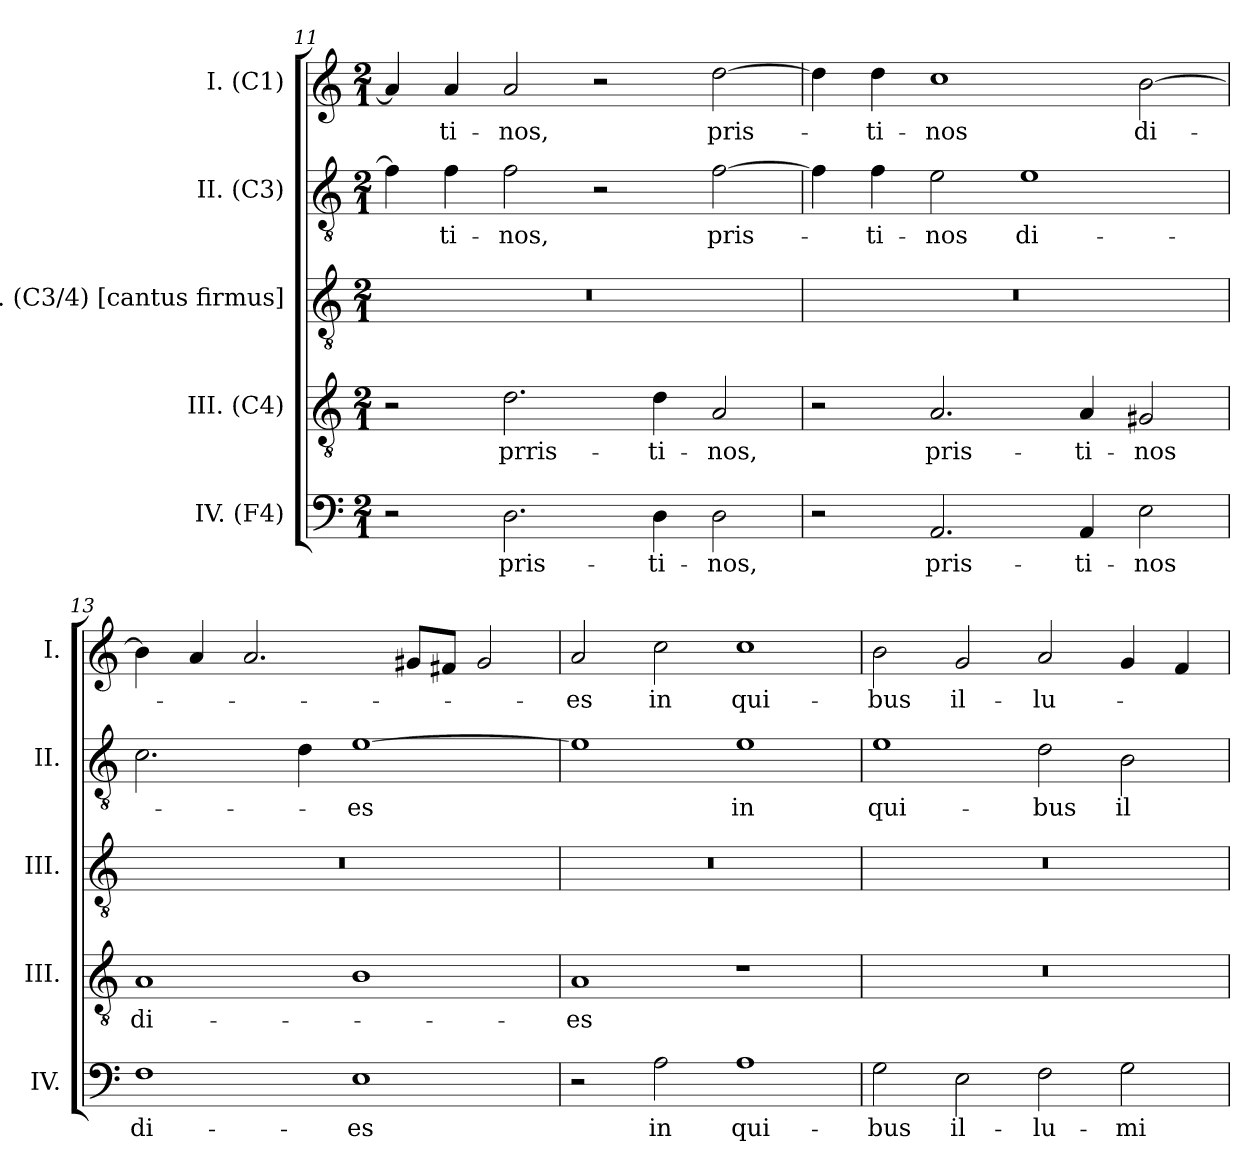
**kern	**text	**kern	**text	**kern	**kern	**text	**kern	**text
*part5	*part5	*part4	*part4	*part3	*part2	*part2	*part1	*part1
*staff5	*staff5	*staff4	*staff4	*staff3	*staff2	*staff2	*staff1	*staff1
*I"IV. (F4)	*	*I"III. (C4)	*	*I"III. (C3/4) [cantus firmus]	*I"II. (C3)	*	*I"I. (C1)	*
*I'IV.	*	*I'III.	*	*I'III.	*I'II.	*	*I'I.	*
*clefF4	*	*clefGv2	*	*clefGv2	*clefGv2	*	*clefG2	*
*	*	*ITrd7c12	*	*ITrd7c12	*	*	*	*
*k[]	*	*k[]	*	*k[]	*k[]	*	*k[]	*
*C:	*	*C:	*	*C:	*C:	*	*C:	*
*M2/1	*	*M2/1	*	*M2/1	*M2/1	*	*M2/1	*
=11	=11	=11	=11	=11	=11	=11	=11	=11
!	!	!	!	!LO:N:vis=1	!	!	!	!
2r	.	2r	.	0r	4fi\]	.	4ai/]	.
!	!	!	!	!	!	!LO:LY:b:color=#000000	!	!
!	!	!	!	!	!	!	!	!LO:LY:b:color=#000000
.	.	.	.	.	4fi\	-ti-	4ai/	-ti-
!	!LO:LY:b:color=#000000	!	!	!	!	!	!	!
!	!	!	!LO:LY:b:color=#000000	!	!	!	!	!
!	!	!	!	!	!	!LO:LY:b:color=#000000	!	!
!	!	!	!	!	!	!	!	!LO:LY:b:color=#000000
2.Di\	pris-	2.Di\	prris-	.	2fi\	-nos,	2ai/	-nos,
.	.	.	.	.	2r	.	2r	.
!	!LO:LY:b:color=#000000	!	!	!	!	!	!	!
!	!	!	!LO:LY:b:color=#000000	!	!	!	!	!
4Di\	-ti-	4Di\	-ti-	.	.	.	.	.
!	!LO:LY:b:color=#000000	!	!	!	!	!	!	!
!	!	!	!LO:LY:b:color=#000000	!	!	!	!	!
!	!	!	!	!	!	!LO:LY:b:color=#000000	!	!
!	!	!	!	!	!	!	!	!LO:LY:b:color=#000000
2Di\	-nos,	2AAi/	-nos,	.	[2fi\	pris-	[2ddi\	pris-
=12	=12	=12	=12	=12	=12	=12	=12	=12
!	!	!	!	!LO:N:vis=1	!	!	!	!
2r	.	2r	.	0r	4fi\]	.	4ddi\]	.
!	!	!	!	!	!	!LO:LY:b:color=#000000	!	!
!	!	!	!	!	!	!	!	!LO:LY:b:color=#000000
.	.	.	.	.	4fi\	-ti-	4ddi\	-ti-
!	!LO:LY:b:color=#000000	!	!	!	!	!	!	!
!	!	!	!LO:LY:b:color=#000000	!	!	!	!	!
!	!	!	!	!	!	!LO:LY:b:color=#000000	!	!
!	!	!	!	!	!	!	!	!LO:LY:b:color=#000000
2.AAi/	pris-	2.AAi/	pris-	.	2ei\	-nos	1cci	-nos
!	!	!	!	!	!	!LO:LY:b:color=#000000	!	!
.	.	.	.	.	1ei	di-	.	.
!	!LO:LY:b:color=#000000	!	!	!	!	!	!	!
!	!	!	!LO:LY:b:color=#000000	!	!	!	!	!
4AAi/	-ti-	4AAi/	-ti-	.	.	.	.	.
!	!LO:LY:b:color=#000000	!	!	!	!	!	!	!
!	!	!	!LO:LY:b:color=#000000	!	!	!	!	!
!	!	!	!	!	!	!	!	!LO:LY:b:color=#000000
2Ei\	-nos	2GG#Xi/	-nos	.	.	.	[2bi\	di-
!!LO:PB:g=z
=13	=13	=13	=13	=13	=13	=13	=13	=13
!	!LO:LY:b:color=#000000	!	!	!	!	!	!	!
!	!	!	!LO:LY:b:color=#000000	!LO:N:vis=1	!	!	!	!
1Fi	di-	1AAi	di-	0r	2.ci\	.	4bi\]	.
.	.	.	.	.	.	.	4ai/	.
.	.	.	.	.	.	.	2.ai/	.
.	.	.	.	.	4di\	.	.	.
!	!LO:LY:b:color=#000000	!	!	!	!	!	!	!
!	!	!	!	!	!	!LO:LY:b:color=#000000	!	!
1Ei	-es	1BBi	.	.	[1ei	-es	.	.
.	.	.	.	.	.	.	8g#Xi/L	.
.	.	.	.	.	.	.	8f#i/J	.
.	.	.	.	.	.	.	2g#i/	.
=14	=14	=14	=14	=14	=14	=14	=14	=14
!	!	!	!LO:LY:b:color=#000000	!LO:N:vis=1	!	!	!	!
!	!	!	!	!	!	!	!	!LO:LY:b:color=#000000
2r	.	1AAi	-es	0r	1ei]	.	2ai/	-es
!	!LO:LY:b:color=#000000	!	!	!	!	!	!	!
!	!	!	!	!	!	!	!	!LO:LY:b:color=#000000
2Ai\	in	.	.	.	.	.	2cci\	in
!	!LO:LY:b:color=#000000	!	!	!	!	!	!	!
!	!	!	!	!	!	!LO:LY:b:color=#000000	!	!
!	!	!	!	!	!	!	!	!LO:LY:b:color=#000000
1Ai	qui-	1r	.	.	1ei	in	1cci	qui-
=15	=15	=15	=15	=15	=15	=15	=15	=15
!	!LO:LY:b:color=#000000	!LO:N:vis=1	!	!LO:N:vis=1	!	!	!	!
!	!	!	!	!	!	!LO:LY:b:color=#000000	!	!
!	!	!	!	!	!	!	!	!LO:LY:b:color=#000000
2Gi\	-bus	0r	.	0r	1ei	qui-	2bi\	-bus
!	!LO:LY:b:color=#000000	!	!	!	!	!	!	!
!	!	!	!	!	!	!	!	!LO:LY:b:color=#000000
2Ei\	il-	.	.	.	.	.	2gi/	il-
!	!LO:LY:b:color=#000000	!	!	!	!	!	!	!
!	!	!	!	!	!	!LO:LY:b:color=#000000	!	!
!	!	!	!	!	!	!	!	!LO:LY:b:color=#000000
2Fi\	-lu-	.	.	.	2di\	-bus	2ai/	-lu-
!	!LO:LY:b:color=#000000	!	!	!	!	!	!	!
!	!	!	!	!	!	!LO:LY:b:color=#000000	!	!
2Gi\	-mi-	.	.	.	2Bi\	il-	4gi/	.
.	.	.	.	.	.	.	4fi/	.
=	=	=	=	=	=	=	=	=
*-	*-	*-	*-	*-	*-	*-	*-	*-
